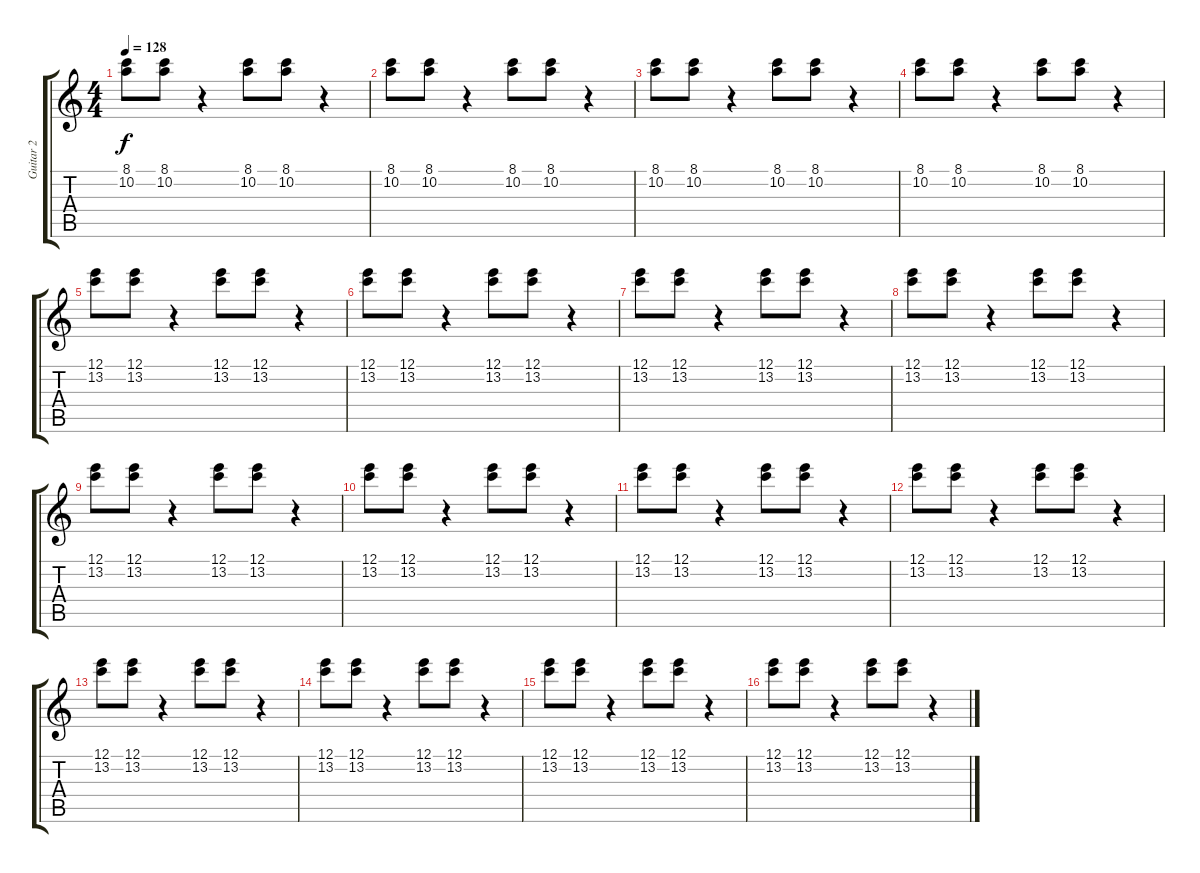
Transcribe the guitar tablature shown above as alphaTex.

\track ("Guitar 2" "Guitar 2") {instrument overdrivenguitar}
\staff {score tabs}
\tuning (E4 B3 G3 D3 A2 E2) {hide}
\ts (4 4)
\tempo 128
\clef g2
\ks c
(8.1 10.2).8{dy f} (8.1 10.2).8 r.4 (8.1 10.2).8 (8.1 10.2).8 r.4 |
(8.1 10.2).8 (8.1 10.2).8 r.4 (8.1 10.2).8 (8.1 10.2).8 r.4 |
(8.1 10.2).8 (8.1 10.2).8 r.4 (8.1 10.2).8 (8.1 10.2).8 r.4 |
(8.1 10.2).8 (8.1 10.2).8 r.4 (8.1 10.2).8 (8.1 10.2).8 r.4 |
(12.1 13.2).8 (12.1 13.2).8 r.4 (12.1 13.2).8 (12.1 13.2).8 r.4 |
(12.1 13.2).8 (12.1 13.2).8 r.4 (12.1 13.2).8 (12.1 13.2).8 r.4 |
(12.1 13.2).8 (12.1 13.2).8 r.4 (12.1 13.2).8 (12.1 13.2).8 r.4 |
(12.1 13.2).8 (12.1 13.2).8 r.4 (12.1 13.2).8 (12.1 13.2).8 r.4 |
(12.1 13.2).8 (12.1 13.2).8 r.4 (12.1 13.2).8 (12.1 13.2).8 r.4 |
(12.1 13.2).8 (12.1 13.2).8 r.4 (12.1 13.2).8 (12.1 13.2).8 r.4 |
(12.1 13.2).8 (12.1 13.2).8 r.4 (12.1 13.2).8 (12.1 13.2).8 r.4 |
(12.1 13.2).8 (12.1 13.2).8 r.4 (12.1 13.2).8 (12.1 13.2).8 r.4 |
(12.1 13.2).8 (12.1 13.2).8 r.4 (12.1 13.2).8 (12.1 13.2).8 r.4 |
(12.1 13.2).8 (12.1 13.2).8 r.4 (12.1 13.2).8 (12.1 13.2).8 r.4 |
(12.1 13.2).8 (12.1 13.2).8 r.4 (12.1 13.2).8 (12.1 13.2).8 r.4 |
(12.1 13.2).8 (12.1 13.2).8 r.4 (12.1 13.2).8 (12.1 13.2).8 r.4
